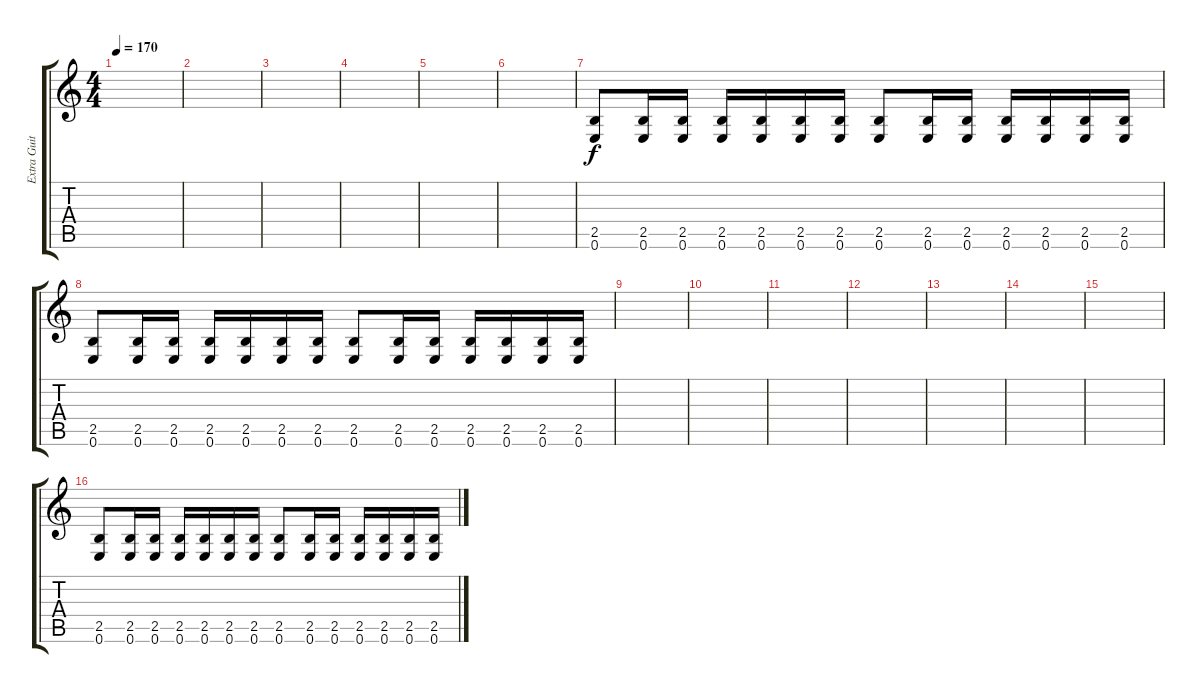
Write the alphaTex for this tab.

\track ("Extra Guitar" "Extra Guit") {instrument overdrivenguitar}
\staff {score tabs}
\tuning (E4 B3 G3 D3 A2 E2) {hide}
\ts (4 4)
\tempo 170
\clef g2
\ks c
|
|
|
|
|
|
(2.5 0.6).8 (2.5 0.6).16 (2.5 0.6).16 (2.5 0.6).16 (2.5 0.6).16 (2.5 0.6).16 (2.5 0.6).16 (2.5 0.6).8 (2.5 0.6).16 (2.5 0.6).16 (2.5 0.6).16 (2.5 0.6).16 (2.5 0.6).16 (2.5 0.6).16 |
(2.5 0.6).8 (2.5 0.6).16 (2.5 0.6).16 (2.5 0.6).16 (2.5 0.6).16 (2.5 0.6).16 (2.5 0.6).16 (2.5 0.6).8 (2.5 0.6).16 (2.5 0.6).16 (2.5 0.6).16 (2.5 0.6).16 (2.5 0.6).16 (2.5 0.6).16 |
|
|
|
|
|
|
|
(2.5 0.6).8 (2.5 0.6).16 (2.5 0.6).16 (2.5 0.6).16 (2.5 0.6).16 (2.5 0.6).16 (2.5 0.6).16 (2.5 0.6).8 (2.5 0.6).16 (2.5 0.6).16 (2.5 0.6).16 (2.5 0.6).16 (2.5 0.6).16 (2.5 0.6).16
